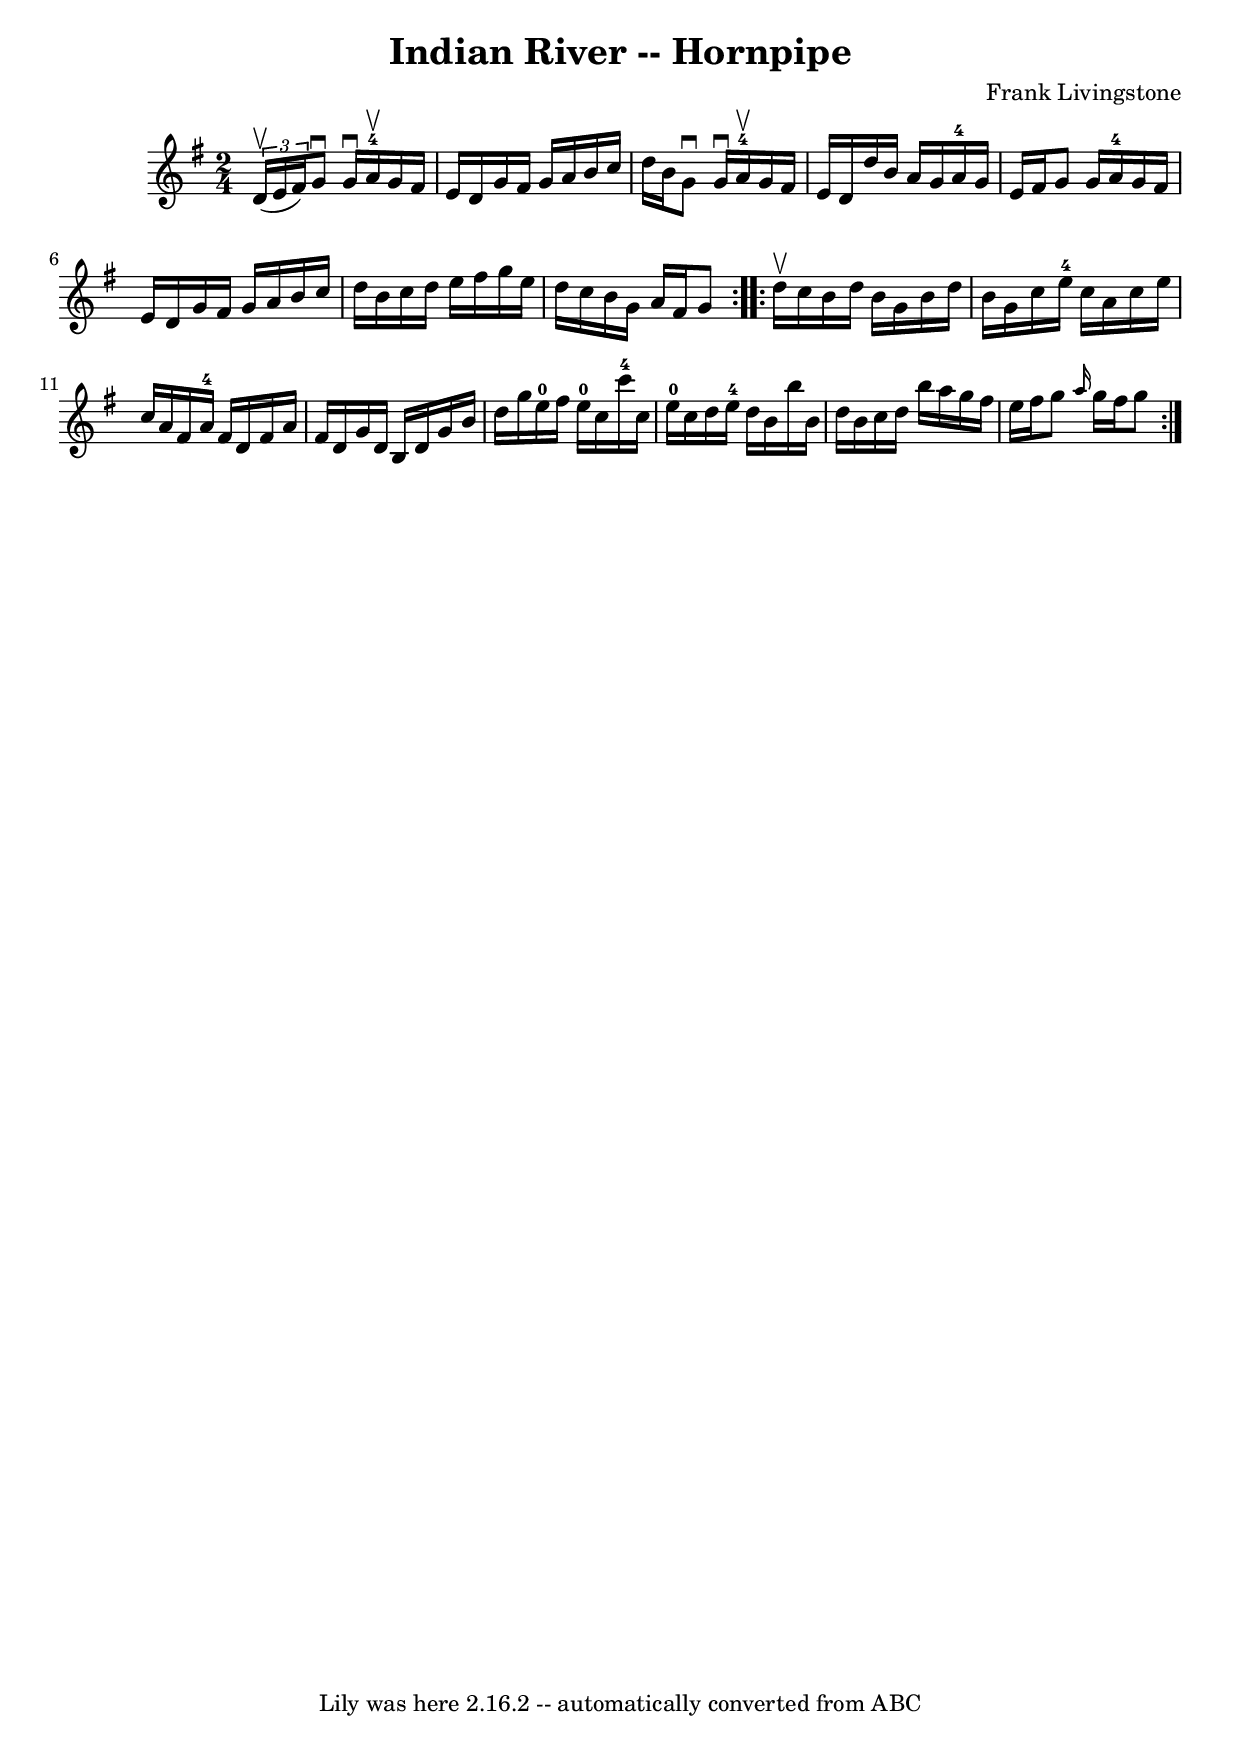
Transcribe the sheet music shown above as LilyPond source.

\version "2.16.2"
\include "Mammoth.ily"
\header {
  %% book = "Cole's 1000 Fiddle Tunes"
 composer = "Frank Livingstone"
 crossRefNumber = "1"
 footnotes = ""
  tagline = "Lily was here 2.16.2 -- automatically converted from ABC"
  title = "Indian River -- Hornpipe"

}
voicedefault =  {



  \repeat volta 2 {

    \time 2/4 
    \key g \major
    \times 2/3 { d'16 (^\upbow e'16 fs'16)  	       }   |
 g'8^\downbow g'16^\downbow a'16-4^\upbow g'16 fs'16 e'16 d'16   |
 g'16 fs'16 g'16 a'16 b'16 c''16 d''16 b'16   |
 g'8^\downbow g'16^\downbow a'16-4^\upbow g'16 fs'16 e'16 d'16   |
 d''16 b'16 a'16 g'16 a'16-4 g'16 e'16 fs'16   |
 g'8 g'16 a'16-4 g'16 fs'16 e'16 d'16   |
 g'16 fs'16 g'16 a'16 b'16 c''16 d''16 b'16   |
 c''16 d''16 e''16 fs''16 g''16 e''16 d''16 c''16   |
 b'16 g'16 a'16 fs'16    
 g'8  
  }     
  \repeat volta 2 { d''16^\upbow c''16   |
 b'16 d''16 b'16 g'16 b'16 d''16 b'16 g'16   |
 c''16 e''16-4 c''16 a'16 c''16 e''16 c''16 a'16   |
 fs'16 a'16-4 fs'16 d'16 fs'16 a'16 fs'16 d'16  |
 g'16 d'16 b16 d'16 g'16 b'16 d''16 g''16   |
 e''16-0 fs''16 e''16-0 c''16 c'''16-4 c''16 e''16-0 c''16   |
 d''16 e''16-4 d''16 b'16 b''16 b'16 d''16 b'16   |
 c''16 d''16 b''16 a''16 g''16 fs''16 e''16 fs''16   |
 g''8  \grace { a''16  
		 } g''16 fs''16    
 g''8  
  }   

}

\score{
  <<

    \context Staff="default"
    {
      \voicedefault 
      
    }

  >>
  \layout {
    
  }
  \midi {
  }

}
